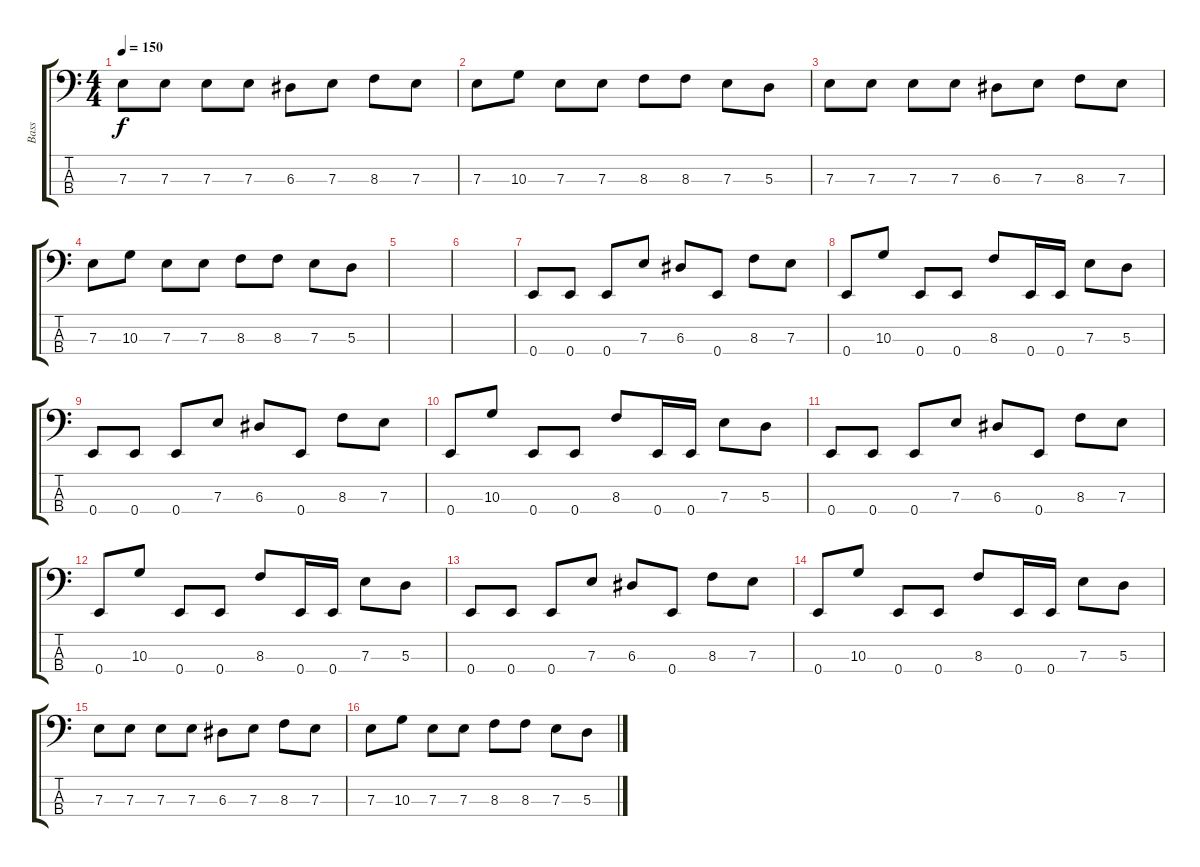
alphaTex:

\track ("Bass" "Bass") {instrument electricbassfinger}
\staff {score tabs}
\tuning (G2 D2 A1 E1) {hide}
\ts (4 4)
\tempo 150
\clef f4
\ks c
7.3.8{dy f} 7.3.8 7.3.8 7.3.8 6.3.8 7.3.8 8.3.8 7.3.8 |
7.3.8 10.3.8 7.3.8 7.3.8 8.3.8 8.3.8 7.3.8 5.3.8 |
7.3.8 7.3.8 7.3.8 7.3.8 6.3.8 7.3.8 8.3.8 7.3.8 |
7.3.8 10.3.8 7.3.8 7.3.8 8.3.8 8.3.8 7.3.8 5.3.8 |
|
|
0.4.8 0.4.8 0.4.8 7.3.8 6.3.8 0.4.8 8.3.8 7.3.8 |
0.4.8 10.3.8 0.4.8 0.4.8 8.3.8 0.4.16 0.4.16 7.3.8 5.3.8 |
0.4.8 0.4.8 0.4.8 7.3.8 6.3.8 0.4.8 8.3.8 7.3.8 |
0.4.8 10.3.8 0.4.8 0.4.8 8.3.8 0.4.16 0.4.16 7.3.8 5.3.8 |
0.4.8 0.4.8 0.4.8 7.3.8 6.3.8 0.4.8 8.3.8 7.3.8 |
0.4.8 10.3.8 0.4.8 0.4.8 8.3.8 0.4.16 0.4.16 7.3.8 5.3.8 |
0.4.8 0.4.8 0.4.8 7.3.8 6.3.8 0.4.8 8.3.8 7.3.8 |
0.4.8 10.3.8 0.4.8 0.4.8 8.3.8 0.4.16 0.4.16 7.3.8 5.3.8 |
7.3.8 7.3.8 7.3.8 7.3.8 6.3.8 7.3.8 8.3.8 7.3.8 |
7.3.8 10.3.8 7.3.8 7.3.8 8.3.8 8.3.8 7.3.8 5.3.8
